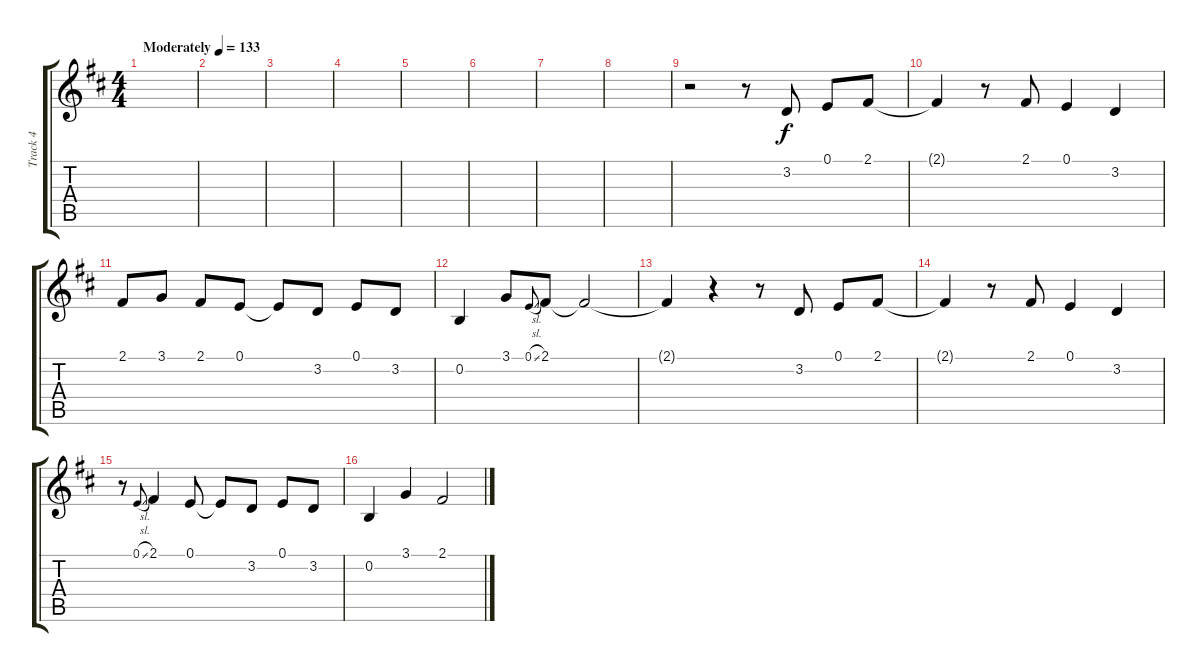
\track ("Track 4" "Track 4") {instrument clarinet}
\staff {score tabs}
\tuning (E4 B3 G3 D3 A2 E2) {hide}
\ts (4 4)
\tempo (133 "Moderately")
\clef g2
\ks d
|
|
|
|
|
|
|
|
r.2 r.8 3.2.8 0.1.8 2.1.8 |
2.1{t}.4 r.8 2.1.8 0.1.4 3.2.4 |
2.1.8 3.1.8 2.1.8 0.1.8 0.1{t}.8 3.2.8 0.1.8 3.2.8 |
0.2.4 3.1.8 0.1{sl}.8{gr onbeat} 2.1.8 2.1{t}.2 |
2.1{t}.4 r.4 r.8 3.2.8 0.1.8 2.1.8 |
2.1{t}.4 r.8 2.1.8 0.1.4 3.2.4 |
r.8 0.1{sl}.8{gr onbeat} 2.1.4 0.1.8 0.1{t}.8 3.2.8 0.1.8 3.2.8 |
0.2.4 3.1.4 2.1.2
